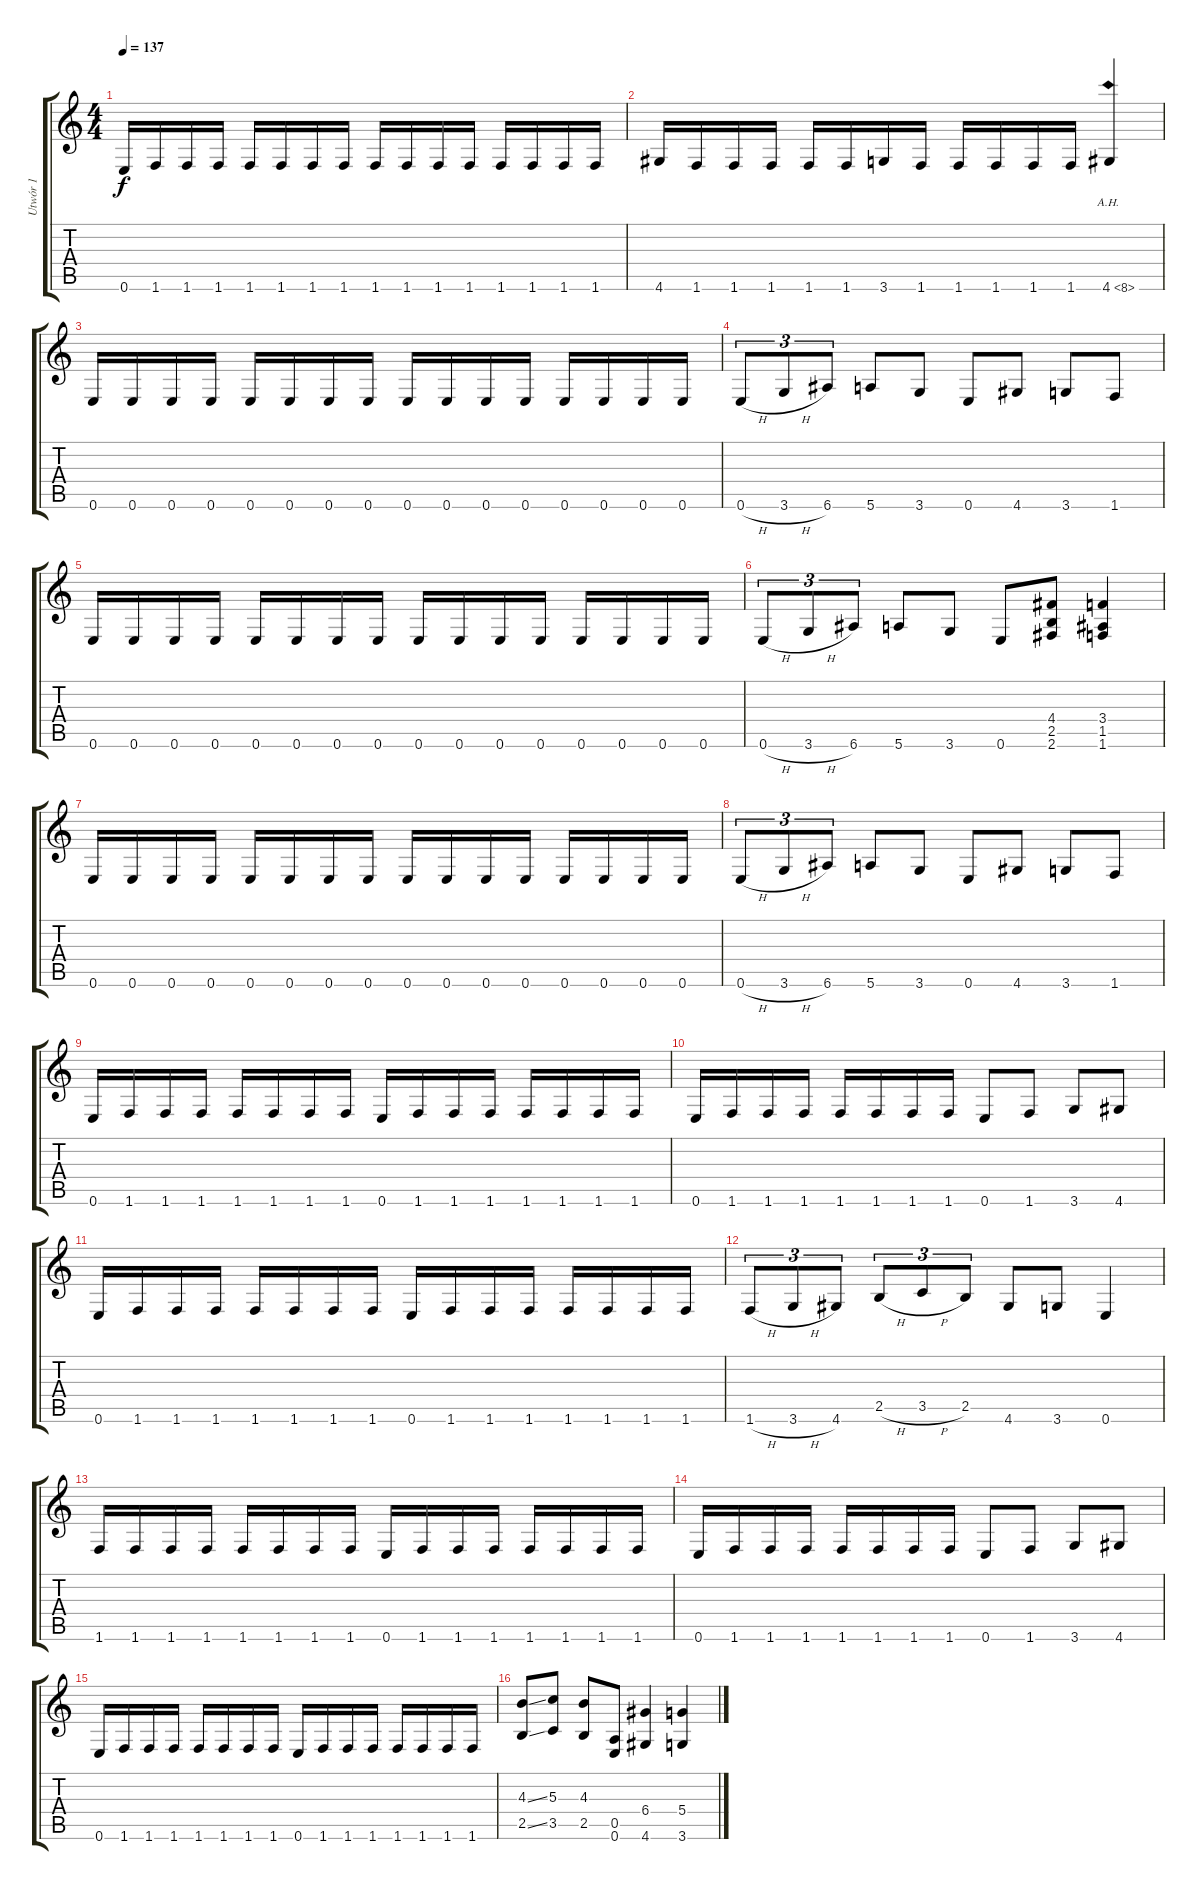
\track ("Utwór 1" "Utwór 1") {instrument acousticguitarnylon}
\staff {score tabs}
\tuning (E4 B3 G3 D3 A2 E2) {hide}
\ts (4 4)
\tempo 137
\clef g2
\ks c
0.6.16{dy f} 1.6.16 1.6.16 1.6.16 1.6.16 1.6.16 1.6.16 1.6.16 1.6.16 1.6.16 1.6.16 1.6.16 1.6.16 1.6.16 1.6.16 1.6.16 |
4.6.16 1.6.16 1.6.16 1.6.16 1.6.16 1.6.16 3.6.16 1.6.16 1.6.16 1.6.16 1.6.16 1.6.16 4.6{ah 4}.4 |
0.6.16 0.6.16 0.6.16 0.6.16 0.6.16 0.6.16 0.6.16 0.6.16 0.6.16 0.6.16 0.6.16 0.6.16 0.6.16 0.6.16 0.6.16 0.6.16 |
0.6{h}.8{tu (3 2)} 3.6{h}.8{tu (3 2)} 6.6.8{tu (3 2)} 5.6.8 3.6.8 0.6.8 4.6.8 3.6.8 1.6.8 |
0.6.16 0.6.16 0.6.16 0.6.16 0.6.16 0.6.16 0.6.16 0.6.16 0.6.16 0.6.16 0.6.16 0.6.16 0.6.16 0.6.16 0.6.16 0.6.16 |
0.6{h}.8{tu (3 2)} 3.6{h}.8{tu (3 2)} 6.6.8{tu (3 2)} 5.6.8 3.6.8 0.6.8 (4.4 2.5 2.6).8 (3.4 1.5 1.6).4 |
0.6.16 0.6.16 0.6.16 0.6.16 0.6.16 0.6.16 0.6.16 0.6.16 0.6.16 0.6.16 0.6.16 0.6.16 0.6.16 0.6.16 0.6.16 0.6.16 |
0.6{h}.8{tu (3 2)} 3.6{h}.8{tu (3 2)} 6.6.8{tu (3 2)} 5.6.8 3.6.8 0.6.8 4.6.8 3.6.8 1.6.8 |
0.6.16 1.6.16 1.6.16 1.6.16 1.6.16 1.6.16 1.6.16 1.6.16 0.6.16 1.6.16 1.6.16 1.6.16 1.6.16 1.6.16 1.6.16 1.6.16 |
0.6.16 1.6.16 1.6.16 1.6.16 1.6.16 1.6.16 1.6.16 1.6.16 0.6.8 1.6.8 3.6.8 4.6.8 |
0.6.16 1.6.16 1.6.16 1.6.16 1.6.16 1.6.16 1.6.16 1.6.16 0.6.16 1.6.16 1.6.16 1.6.16 1.6.16 1.6.16 1.6.16 1.6.16 |
1.6{h}.8{tu (3 2)} 3.6{h}.8{tu (3 2)} 4.6.8{tu (3 2)} 2.5{h}.8{tu (3 2)} 3.5{h}.8{tu (3 2)} 2.5.8{tu (3 2)} 4.6.8 3.6.8 0.6.4 |
1.6.16 1.6.16 1.6.16 1.6.16 1.6.16 1.6.16 1.6.16 1.6.16 0.6.16 1.6.16 1.6.16 1.6.16 1.6.16 1.6.16 1.6.16 1.6.16 |
0.6.16 1.6.16 1.6.16 1.6.16 1.6.16 1.6.16 1.6.16 1.6.16 0.6.8 1.6.8 3.6.8 4.6.8 |
0.6.16 1.6.16 1.6.16 1.6.16 1.6.16 1.6.16 1.6.16 1.6.16 0.6.16 1.6.16 1.6.16 1.6.16 1.6.16 1.6.16 1.6.16 1.6.16 |
(4.3{ss} 2.5{ss}).8 (5.3 3.5).8 (4.3 2.5).8 (0.5 0.6).8 (6.4 4.6).4 (5.4 3.6).4
